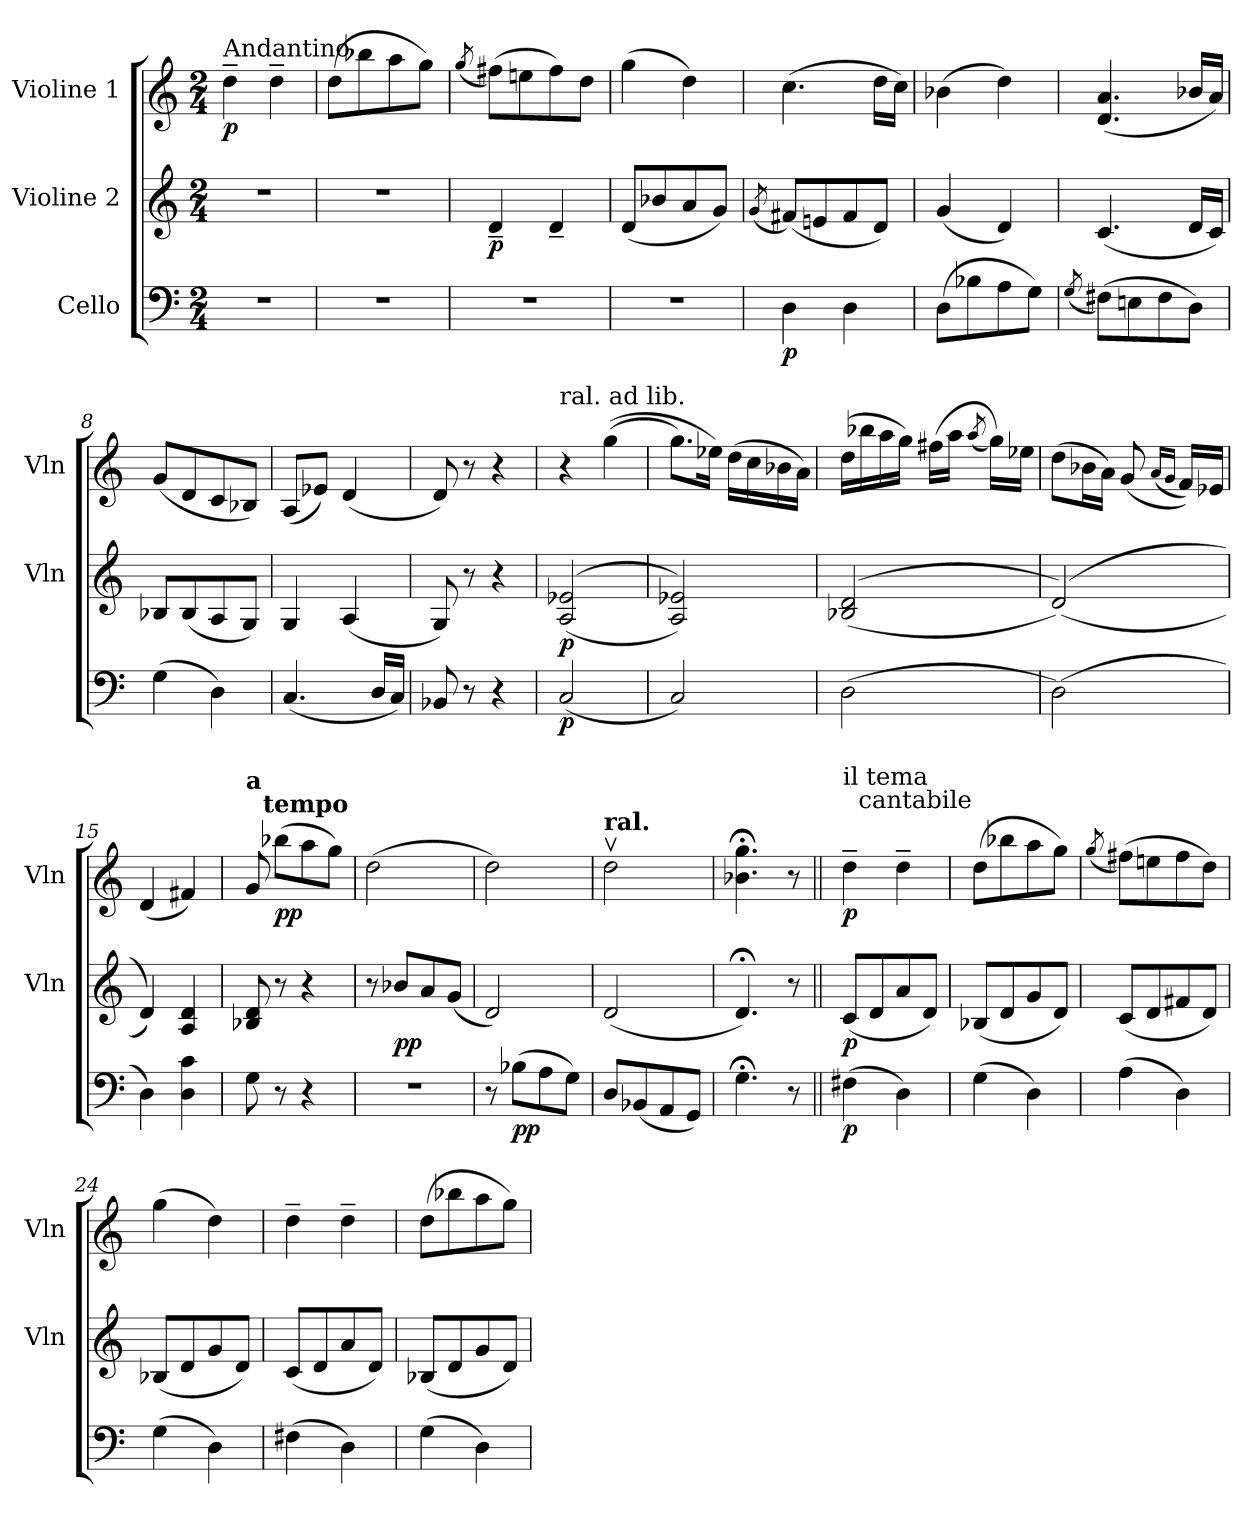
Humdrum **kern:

**kern	**dynam	**kern	**dynam	**kern	**dynam
*part3	*part3	*part2	*part2	*part1	*part1
*staff3	*staff3	*staff2	*staff2	*staff1	*staff1
*I"Cello	*	*I"Violine 2	*	*I"Violine 1	*
*	*	*I'Vln	*	*I'Vln	*
*clefF4	*	*clefG2	*	*clefG2	*
*M2/4	*	*M2/4	*	*M2/4	*
=1	=1	=1	=1	=1	=1
!	!	!	!	!LO:TX:a:t=Andantino	!
!	!	!	!	!	!LO:DY:b
2r	.	2r	.	4dd~	p
.	.	.	.	4dd~	.
=2	=2	=2	=2	=2	=2
2r	.	2r	.	(>8ddL	.
.	.	.	.	8bb-	.
.	.	.	.	8aa	.
.	.	.	.	8ggJ)	.
=3	=3	=3	=3	=3	=3
.	.	.	.	(<8qgg/J	.
!	!	!	!LO:DY:b	!	!
2r	.	4d~	p	(>8ff#XJ)	.
.	.	.	.	8een	.
.	.	4d~	.	8ff#)	.
.	.	.	.	8ddJ	.
=4	=4	=4	=4	=4	=4
2r	.	(<8dL	.	(>4gg	.
.	.	8b-	.	.	.
.	.	8a	.	4dd)	.
.	.	8gJ)	.	.	.
=5	=5	=5	=5	=5	=5
.	.	(<8qg/J	.	.	.
!	!LO:DY:b	!	!	!	!
4D	p	(<8f#XL)	.	(>4.cc	.
.	.	8en	.	.	.
4D	.	8f#	.	.	.
.	.	8dJ)	.	16ddLL	.
.	.	.	.	16ccJJ)	.
=6	=6	=6	=6	=6	=6
(>8DL	.	(<4g	.	(>4b-	.
8B-	.	.	.	.	.
8A	.	4d)	.	4dd)	.
8GJ)	.	.	.	.	.
!!LO:LB:g=z
=7	=7	=7	=7	=7	=7
(<8qG/	.	.	.	.	.
(>8F#XL)	.	(<4.c	.	(<4.d 4.a	.
8En	.	.	.	.	.
8F#	.	.	.	.	.
8DJ)	.	16dLL	.	16b-LL	.
.	.	16cJJ)	.	16aJJ)	.
=8	=8	=8	=8	=8	=8
(>4G	.	8B-L	.	(<8gL	.
.	.	(<8B-	.	8d	.
4D)	.	8A	.	8c	.
.	.	8GJ)	.	8B-J)	.
=9	=9	=9	=9	=9	=9
(<4.C	.	4G	.	(>8AL	.
.	.	.	.	8e-J)	.
.	.	(<4A	.	(<4d	.
16DLL	.	.	.	.	.
16CJJ)	.	.	.	.	.
=10	=10	=10	=10	=10	=10
8BB-	.	8G)	.	8d)	.
8r	.	8r	.	8r	.
4r	.	4r	.	4r	.
=11	=11	=11	=11	=11	=11
!	!	!	!	!LO:TX:a:t=ral. ad lib.	!
!	!LO:DY:b	!	!LO:DY:b	!	!
(<2C	p	(<(>2A 2e-	p	4r	.
.	.	.	.	(>(>4gg	.
=12	=12	=12	=12	=12	=12
2C)	.	2A 2e-))	.	8.ggL)	.
.	.	.	.	16ee-Jk)	.
.	.	.	.	(>16ddLL	.
.	.	.	.	16cc	.
.	.	.	.	16b-	.
.	.	.	.	16aJJ)	.
!!LO:LB:g=z
=13	=13	=13	=13	=13	=13
(>2D	.	(<(>2B- 2d	.	(>16ddLL	.
.	.	.	.	16bb-	.
.	.	.	.	16aa	.
.	.	.	.	16ggJJ)	.
.	.	.	.	(>16ff#XLL	.
.	.	.	.	16aaJJ	.
.	.	.	.	(>8qaa/	.
.	.	.	.	16ggLL))	.
.	.	.	.	16ee-JJ	.
=14	=14	=14	=14	=14	=14
(>2D)	.	(<(>2d))	.	(>8ddL	.
.	.	.	.	16b-L	.
.	.	.	.	16aJJ)	.
.	.	.	.	(<8g	.
.	.	.	.	(<16qaLL	.
.	.	.	.	16qgJJ	.
.	.	.	.	16fLL))	.
.	.	.	.	16e-JJ	.
=15	=15	=15	=15	=15	=15
4D)	.	4d))	.	(<4d	.
4D 4c	.	4A 4d	.	4f#X)	.
=16	=16	=16	=16	=16	=16
!	!	!	!	!LO:TX:a:B:t=a\n                           tempo	!
8G	.	8B- 8d	.	8g	.
!	!	!	!	!	!LO:DY:b
8r	.	8r	.	(>8bb-L	pp
4r	.	4r	.	8aa	.
.	.	.	.	8ggJ)	.
=17	=17	=17	=17	=17	=17
2r	.	8r	.	(>2dd	.
!	!	!	!LO:DY:b	!	!
.	.	8b-L	pp	.	.
.	.	8a	.	.	.
.	.	(>8gJ	.	.	.
=18	=18	=18	=18	=18	=18
8r	.	2d)	.	2dd)	.
!	!LO:DY:b	!	!	!	!
(>8B-L	pp	.	.	.	.
8A	.	.	.	.	.
8GJ)	.	.	.	.	.
!!LO:LB:g=z
=19	=19	=19	=19	=19	=19
!	!	!	!	!LO:TX:a:B:t=ral.	!
8DL	.	(<2d	.	2ddv	.
(<8BB-	.	.	.	.	.
8AA	.	.	.	.	.
8GGJ)	.	.	.	.	.
=20	=20	=20	=20	=20	=20
4.G;<	.	4.d;<)	.	4.b-;< 4.gg;<	.
8r	.	8r	.	8r	.
=21||	=21||	=21||	=21||	=21||	=21||
!	!	!	!	!LO:TX:a:t=il tema\n                           cantabile	!
!	!LO:DY:b	!	!LO:DY:b	!	!LO:DY:b
(>4F#X	p	(<8cL	p	4dd~	p
.	.	8d	.	.	.
4D)	.	8a	.	4dd~	.
.	.	8dJ)	.	.	.
=22	=22	=22	=22	=22	=22
(>4G	.	(<8B-L	.	(>8ddL	.
.	.	8d	.	8bb-	.
4D)	.	8g	.	8aa	.
.	.	8dJ)	.	8ggJ)	.
=23	=23	=23	=23	=23	=23
.	.	.	.	(>8qggJ	.
(>4A	.	(<8cL	.	(>8ff#XL)	.
.	.	8d	.	8een	.
4D)	.	8f#X	.	8ff#	.
.	.	8dJ)	.	8ddJ)	.
=24	=24	=24	=24	=24	=24
(>4G	.	(<8B-L	.	(>4gg	.
.	.	8d	.	.	.
4D)	.	8g	.	4dd)	.
.	.	8dJ)	.	.	.
=25	=25	=25	=25	=25	=25
(>4F#X	.	(<8cL	.	4dd~	.
.	.	8d	.	.	.
4D)	.	8a	.	4dd~	.
.	.	8dJ)	.	.	.
=26	=26	=26	=26	=26	=26
(>4G	.	(<8B-L	.	(>8ddL	.
.	.	8d	.	8bb-	.
4D)	.	8g	.	8aa	.
.	.	8dJ)	.	8ggJ)	.
=	=	=	=	=	=
*-	*-	*-	*-	*-	*-
